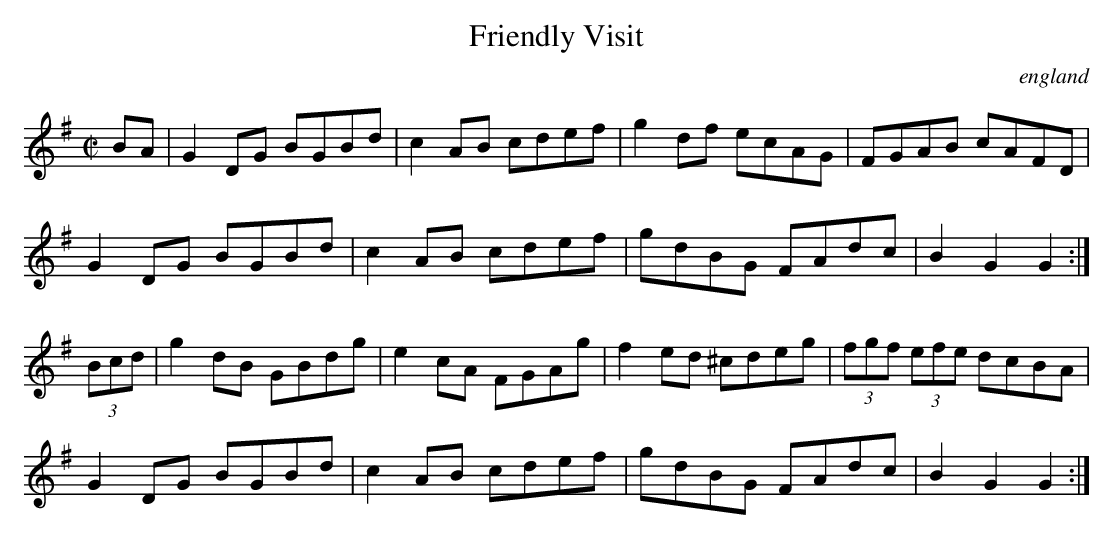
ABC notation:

X:1
T:Friendly Visit
O:england
M:C|
L:1/8
K:G Major
BA|G2DG BGBd|c2AB cdef|g2df ecAG|FGAB cAFD|
G2DG BGBd|c2AB cdef|gdBG FAdc|B2G2 G2:|
(3Bcd|g2dB GBdg|e2cA FGAg|f2ed ^cdeg|(3fgf (3efe dcBA|
G2DG BGBd|c2AB cdef|gdBG FAdc|B2G2 G2:|
